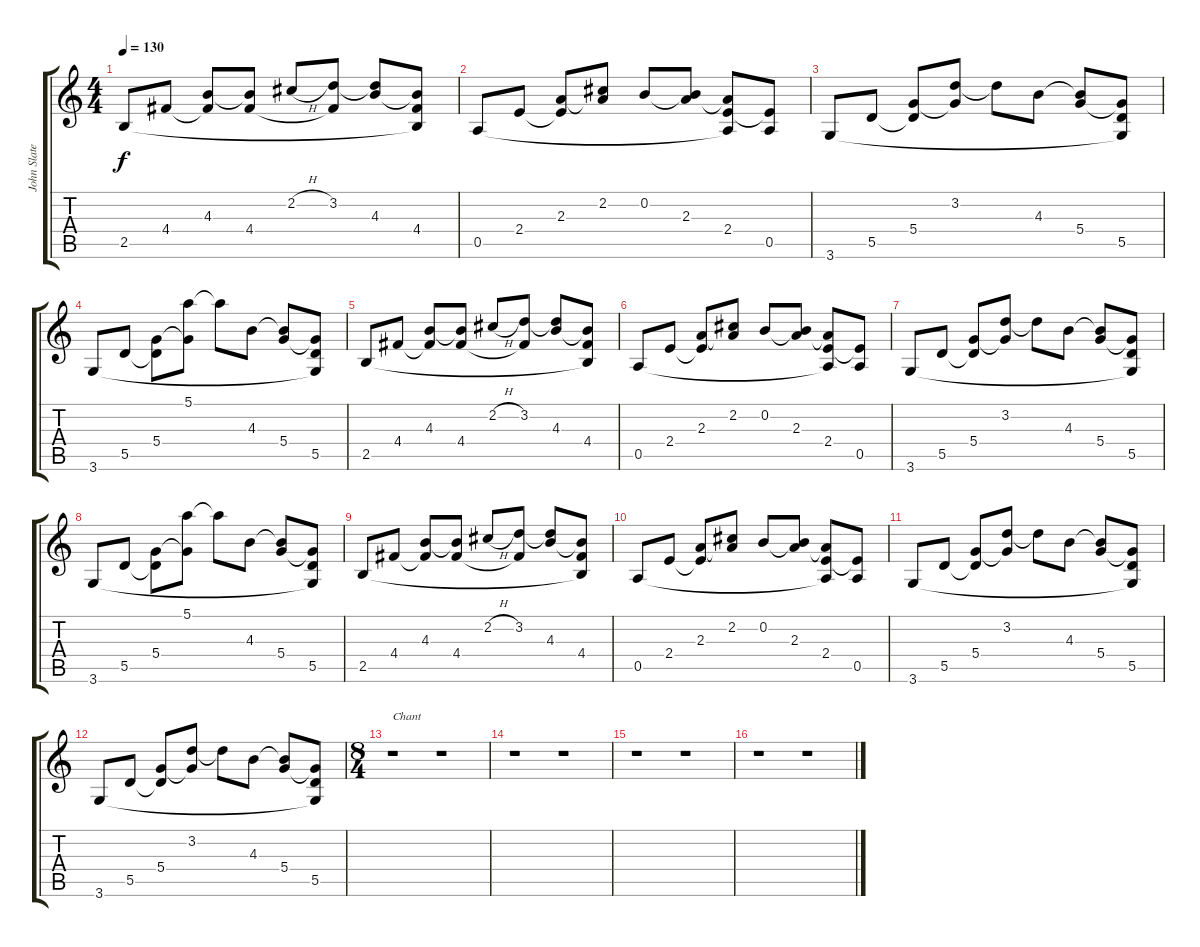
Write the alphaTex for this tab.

\track ("John Slater" "John Slate") {instrument acousticguitarsteel}
\staff {score tabs}
\tuning (E4 B3 G3 D3 A2 E2) {hide}
\ts (4 4)
\tempo 130
\clef g2
\ks c
2.5.8{dy f} 4.4.8 (4.3 4.4{t}).8 (4.3{t} 4.4).8 2.2{h}.8 (3.2 4.4{t}).8 (3.2{t} 4.3).8 (4.3{t} 4.4 2.5{t}).8 |
0.5.8 2.4.8 (2.3 2.4{t}).8 (2.2 2.3{t}).8 0.2.8 (0.2{t} 2.3).8 (2.3{t} 2.4 0.5{t}).8 (2.4{t} 0.5).8 |
3.6.8 5.5.8 (5.4 5.5{t}).8 (3.2 5.4{t}).8 3.2{t}.8 4.3.8 (4.3{t} 5.4).8 (5.4{t} 5.5 3.6{t}).8 |
3.6.8 5.5.8 (5.4 5.5{t}).8 (5.1 5.4{t}).8 5.1{t}.8 4.3.8 (4.3{t} 5.4).8 (5.4{t} 5.5 3.6{t}).8 |
2.5.8 4.4.8 (4.3 4.4{t}).8 (4.3{t} 4.4).8 2.2{h}.8 (3.2 4.4{t}).8 (3.2{t} 4.3).8 (4.3{t} 4.4 2.5{t}).8 |
0.5.8 2.4.8 (2.3 2.4{t}).8 (2.2 2.3{t}).8 0.2.8 (0.2{t} 2.3).8 (2.3{t} 2.4 0.5{t}).8 (2.4{t} 0.5).8 |
3.6.8 5.5.8 (5.4 5.5{t}).8 (3.2 5.4{t}).8 3.2{t}.8 4.3.8 (4.3{t} 5.4).8 (5.4{t} 5.5 3.6{t}).8 |
3.6.8 5.5.8 (5.4 5.5{t}).8 (5.1 5.4{t}).8 5.1{t}.8 4.3.8 (4.3{t} 5.4).8 (5.4{t} 5.5 3.6{t}).8 |
2.5.8 4.4.8 (4.3 4.4{t}).8 (4.3{t} 4.4).8 2.2{h}.8 (3.2 4.4{t}).8 (3.2{t} 4.3).8 (4.3{t} 4.4 2.5{t}).8 |
0.5.8 2.4.8 (2.3 2.4{t}).8 (2.2 2.3{t}).8 0.2.8 (0.2{t} 2.3).8 (2.3{t} 2.4 0.5{t}).8 (2.4{t} 0.5).8 |
3.6.8 5.5.8 (5.4 5.5{t}).8 (3.2 5.4{t}).8 3.2{t}.8 4.3.8 (4.3{t} 5.4).8 (5.4{t} 5.5 3.6{t}).8 |
3.6.8 5.5.8 (5.4 5.5{t}).8 (3.2 5.4{t}).8 3.2{t}.8 4.3.8 (4.3{t} 5.4).8 (5.4{t} 5.5 3.6{t}).8 |
\ts (8 4)
r.1{txt "Chant"} r.1 |
r.1 r.1 |
r.1 r.1 |
r.1 r.1
